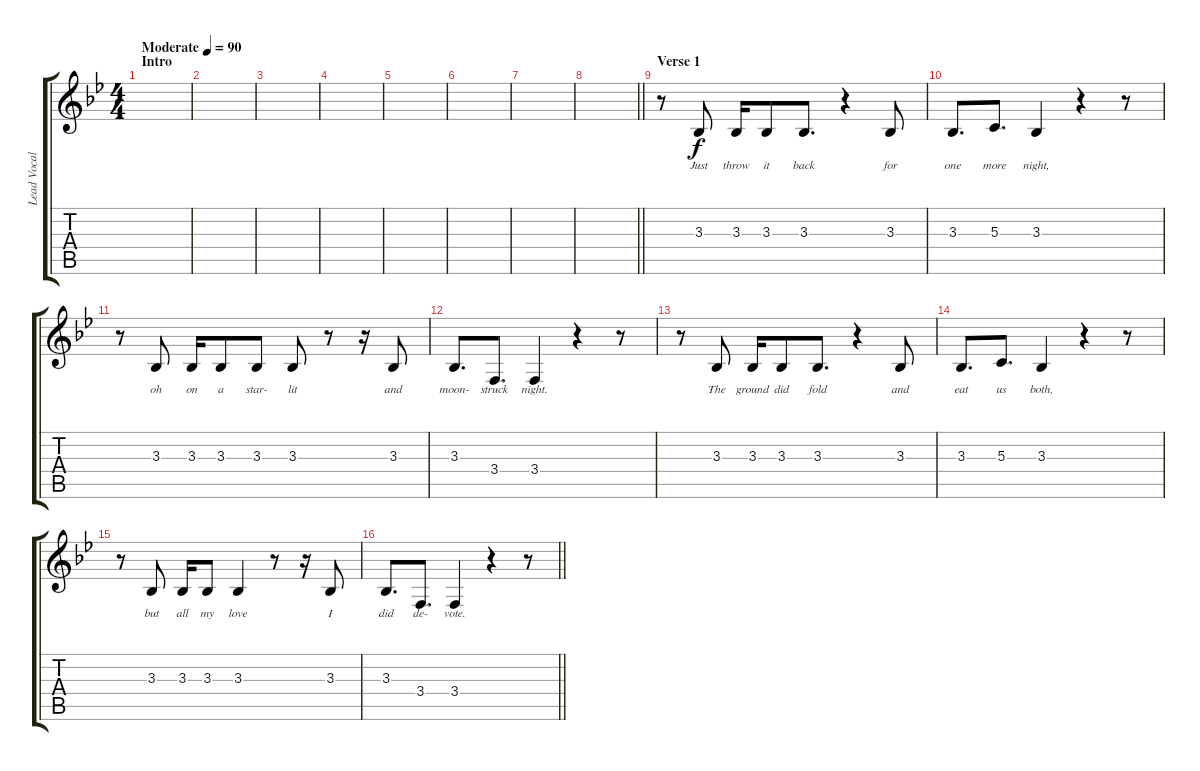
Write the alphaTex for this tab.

\track ("Lead Vocals" "Lead Vocal") {instrument altosax}
\staff {score tabs}
\tuning (E4 B3 G3 D3 A2 E2) {hide}
\ts (4 4)
\section ("" "Intro")
\tempo (90 "Moderate")
\clef g2
\ks bb
|
|
|
|
|
|
|
\barLineRight lightlight
|
\section ("" "Verse 1")
r.8 3.3.8{lyrics (0 "Just") lyrics (1 "") lyrics (2 "") lyrics (3 "") lyrics (4 "")} 3.3.16{lyrics (0 "throw") lyrics (1 "") lyrics (2 "") lyrics (3 "") lyrics (4 "")} 3.3.8{lyrics (0 "it") lyrics (1 "") lyrics (2 "") lyrics (3 "") lyrics (4 "")} 3.3.8{d lyrics (0 "back") lyrics (1 "") lyrics (2 "") lyrics (3 "") lyrics (4 "")} r.4 3.3.8{lyrics (0 "for") lyrics (1 "") lyrics (2 "") lyrics (3 "") lyrics (4 "")} |
3.3.8{d lyrics (0 "one") lyrics (1 "") lyrics (2 "") lyrics (3 "") lyrics (4 "")} 5.3.8{d lyrics (0 "more") lyrics (1 "") lyrics (2 "") lyrics (3 "") lyrics (4 "")} 3.3.4{lyrics (0 "night,") lyrics (1 "") lyrics (2 "") lyrics (3 "") lyrics (4 "")} r.4 r.8 |
r.8 3.3.8{lyrics (0 "oh") lyrics (1 "") lyrics (2 "") lyrics (3 "") lyrics (4 "")} 3.3.16{lyrics (0 "on") lyrics (1 "") lyrics (2 "") lyrics (3 "") lyrics (4 "")} 3.3.8{lyrics (0 "a") lyrics (1 "") lyrics (2 "") lyrics (3 "") lyrics (4 "")} 3.3.8{lyrics (0 "star-") lyrics (1 "") lyrics (2 "") lyrics (3 "") lyrics (4 "")} 3.3.8{lyrics (0 "lit") lyrics (1 "") lyrics (2 "") lyrics (3 "") lyrics (4 "")} r.8 r.16 3.3.8{lyrics (0 "and") lyrics (1 "") lyrics (2 "") lyrics (3 "") lyrics (4 "")} |
3.3.8{d lyrics (0 "moon-") lyrics (1 "") lyrics (2 "") lyrics (3 "") lyrics (4 "")} 3.4.8{d lyrics (0 "struck") lyrics (1 "") lyrics (2 "") lyrics (3 "") lyrics (4 "")} 3.4.4{lyrics (0 "night.") lyrics (1 "") lyrics (2 "") lyrics (3 "") lyrics (4 "")} r.4 r.8 |
r.8 3.3.8{lyrics (0 "The") lyrics (1 "") lyrics (2 "") lyrics (3 "") lyrics (4 "")} 3.3.16{lyrics (0 "ground") lyrics (1 "") lyrics (2 "") lyrics (3 "") lyrics (4 "")} 3.3.8{lyrics (0 "did") lyrics (1 "") lyrics (2 "") lyrics (3 "") lyrics (4 "")} 3.3.8{d lyrics (0 "fold") lyrics (1 "") lyrics (2 "") lyrics (3 "") lyrics (4 "")} r.4 3.3.8{lyrics (0 "and") lyrics (1 "") lyrics (2 "") lyrics (3 "") lyrics (4 "")} |
3.3.8{d lyrics (0 "eat") lyrics (1 "") lyrics (2 "") lyrics (3 "") lyrics (4 "")} 5.3.8{d lyrics (0 "us") lyrics (1 "") lyrics (2 "") lyrics (3 "") lyrics (4 "")} 3.3.4{lyrics (0 "both,") lyrics (1 "") lyrics (2 "") lyrics (3 "") lyrics (4 "")} r.4 r.8 |
r.8 3.3.8{lyrics (0 "but") lyrics (1 "") lyrics (2 "") lyrics (3 "") lyrics (4 "")} 3.3.16{lyrics (0 "all") lyrics (1 "") lyrics (2 "") lyrics (3 "") lyrics (4 "")} 3.3.8{lyrics (0 "my") lyrics (1 "") lyrics (2 "") lyrics (3 "") lyrics (4 "")} 3.3.4{lyrics (0 "love") lyrics (1 "") lyrics (2 "") lyrics (3 "") lyrics (4 "")} r.8 r.16 3.3.8{lyrics (0 "I") lyrics (1 "") lyrics (2 "") lyrics (3 "") lyrics (4 "")} |
\barLineRight lightlight
3.3.8{d lyrics (0 "did") lyrics (1 "") lyrics (2 "") lyrics (3 "") lyrics (4 "")} 3.4.8{d lyrics (0 "de-") lyrics (1 "") lyrics (2 "") lyrics (3 "") lyrics (4 "")} 3.4.4{lyrics (0 "vote.") lyrics (1 "") lyrics (2 "") lyrics (3 "") lyrics (4 "")} r.4 r.8
